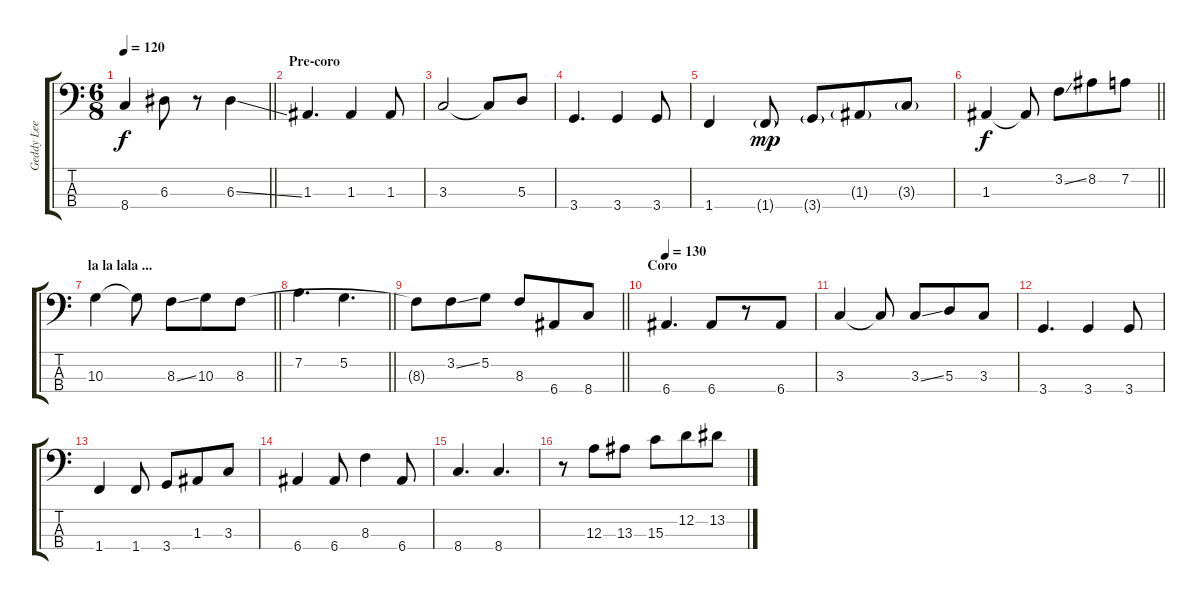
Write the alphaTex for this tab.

\track ("Geddy Lee" "Geddy Lee") {instrument electricbassfinger}
\staff {score tabs}
\tuning (G2 D2 A1 E1) {hide}
\ts (6 8)
\tempo 120
\clef f4
\barLineRight lightlight
\ks c
8.4{t}.4{dy f} 6.3.8 r.8 6.3{ss}.4 |
\section ("" "Pre-coro")
1.3.4{d} 1.3.4 1.3.8 |
3.3.2 3.3{t}.8 5.3.8 |
3.4.4{d} 3.4.4 3.4.8 |
1.4.4 1.4{g}.8{dy mp} 3.4{g}.8 1.3{g}.8 3.3{g}.8 |
\barLineRight lightlight
1.3.4{dy f} 1.3{t}.8 3.2{ss}.8 8.2.8 7.2.8 |
\section ("" "la la lala ...")
\barLineRight lightlight
10.3.4 10.3{t}.8 8.3{ss}.8 10.3.8 8.3.8 |
\barLineRight lightlight
7.2.4{d} 5.2.4{d} |
\barLineRight lightlight
8.3{t}.8 3.2{ss}.8 5.2.8 8.3.8 6.4.8 8.4.8 |
\section ("" "Coro")
\tempo 130
6.4.4{d} 6.4.8 r.8 6.4.8 |
3.3.4 3.3{t}.8 3.3{ss}.8 5.3.8 3.3.8 |
3.4.4{d} 3.4.4 3.4.8 |
1.4.4 1.4.8 3.4.8 1.3.8 3.3.8 |
6.4.4 6.4.8 8.3.4 6.4.8 |
8.4.4{d} 8.4.4{d} |
r.8 12.3.8 13.3.8 15.3.8 12.2.8 13.2.8
